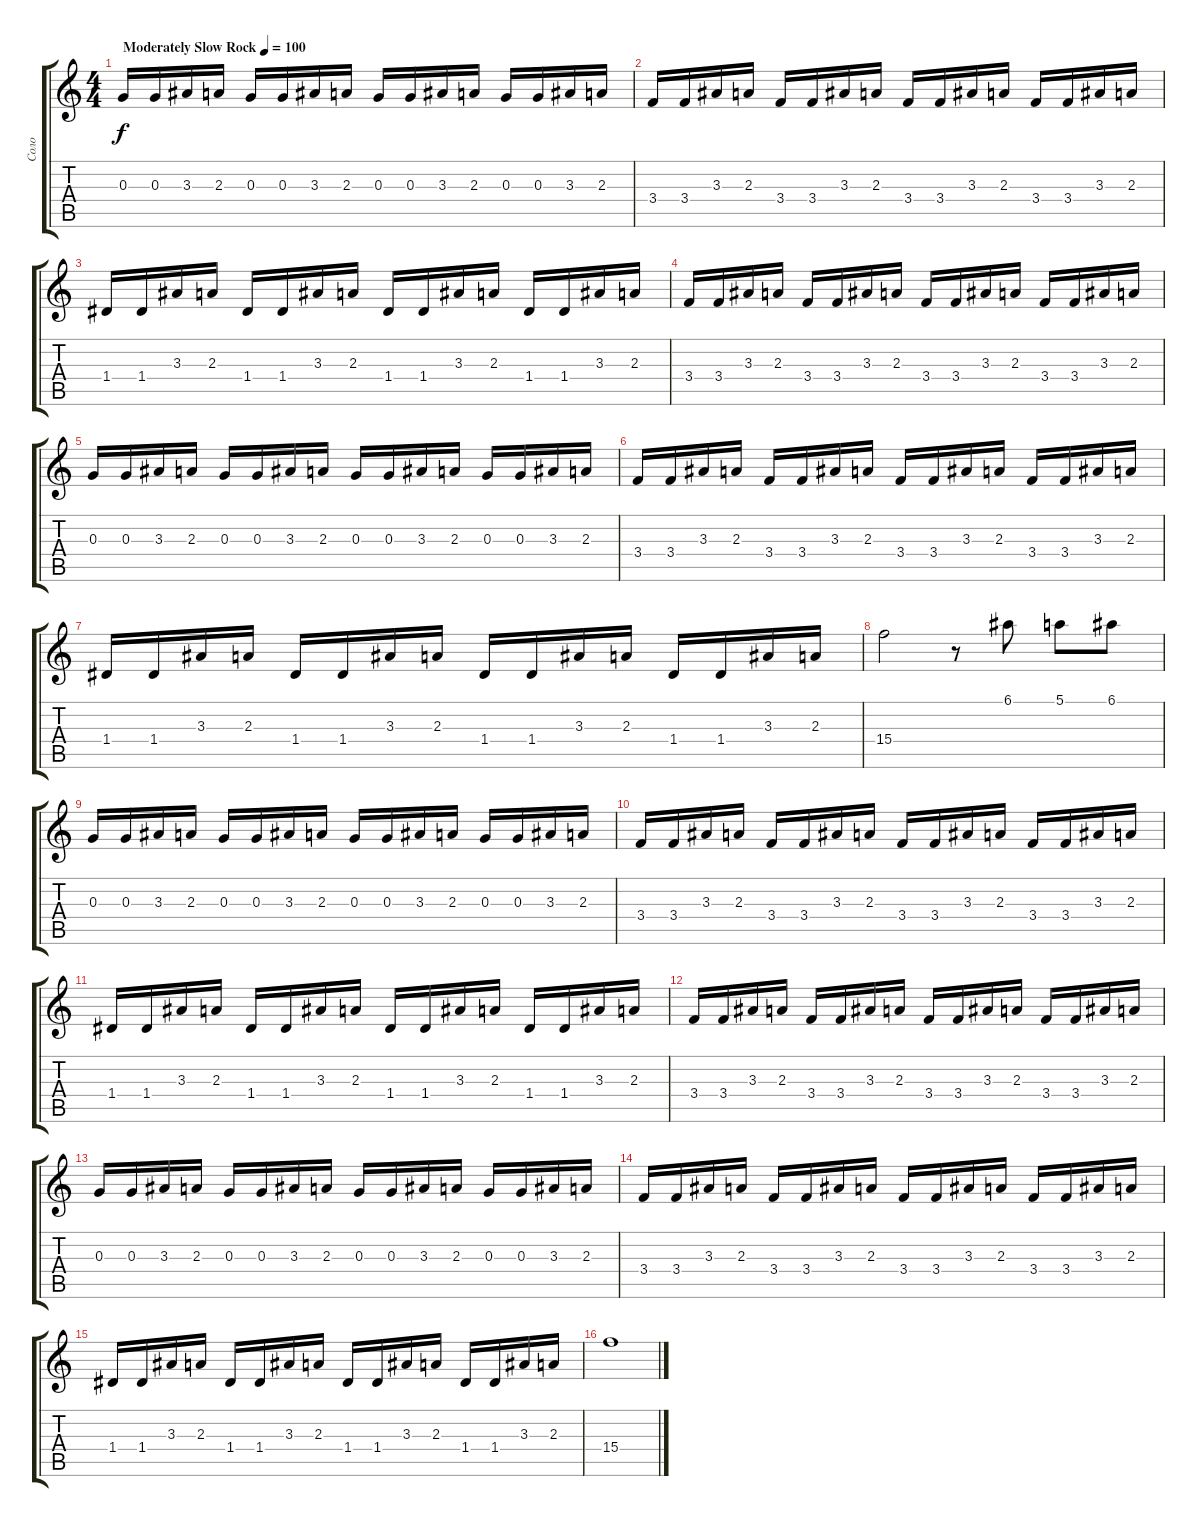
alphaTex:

\track ("Соло" "Соло") {instrument distortionguitar}
\staff {score tabs}
\tuning (E4 B3 G3 D3 A2 E2) {hide}
\ts (4 4)
\tempo (100 "Moderately Slow Rock")
\clef g2
\ks c
0.3.16{dy f instrument distortionguitar} 0.3.16 3.3.16 2.3.16 0.3.16 0.3.16 3.3.16 2.3.16 0.3.16 0.3.16 3.3.16 2.3.16 0.3.16 0.3.16 3.3.16 2.3.16 |
3.4.16 3.4.16 3.3.16 2.3.16 3.4.16 3.4.16 3.3.16 2.3.16 3.4.16 3.4.16 3.3.16 2.3.16 3.4.16 3.4.16 3.3.16 2.3.16 |
1.4.16 1.4.16 3.3.16 2.3.16 1.4.16 1.4.16 3.3.16 2.3.16 1.4.16 1.4.16 3.3.16 2.3.16 1.4.16 1.4.16 3.3.16 2.3.16 |
3.4.16 3.4.16 3.3.16 2.3.16 3.4.16 3.4.16 3.3.16 2.3.16 3.4.16 3.4.16 3.3.16 2.3.16 3.4.16 3.4.16 3.3.16 2.3.16 |
0.3.16 0.3.16 3.3.16 2.3.16 0.3.16 0.3.16 3.3.16 2.3.16 0.3.16 0.3.16 3.3.16 2.3.16 0.3.16 0.3.16 3.3.16 2.3.16 |
3.4.16 3.4.16 3.3.16 2.3.16 3.4.16 3.4.16 3.3.16 2.3.16 3.4.16 3.4.16 3.3.16 2.3.16 3.4.16 3.4.16 3.3.16 2.3.16 |
1.4.16 1.4.16 3.3.16 2.3.16 1.4.16 1.4.16 3.3.16 2.3.16 1.4.16 1.4.16 3.3.16 2.3.16 1.4.16 1.4.16 3.3.16 2.3.16 |
15.4.2 r.8 6.1.8 5.1.8 6.1.8 |
0.3.16 0.3.16 3.3.16 2.3.16 0.3.16 0.3.16 3.3.16 2.3.16 0.3.16 0.3.16 3.3.16 2.3.16 0.3.16 0.3.16 3.3.16 2.3.16 |
3.4.16 3.4.16 3.3.16 2.3.16 3.4.16 3.4.16 3.3.16 2.3.16 3.4.16 3.4.16 3.3.16 2.3.16 3.4.16 3.4.16 3.3.16 2.3.16 |
1.4.16 1.4.16 3.3.16 2.3.16 1.4.16 1.4.16 3.3.16 2.3.16 1.4.16 1.4.16 3.3.16 2.3.16 1.4.16 1.4.16 3.3.16 2.3.16 |
3.4.16 3.4.16 3.3.16 2.3.16 3.4.16 3.4.16 3.3.16 2.3.16 3.4.16 3.4.16 3.3.16 2.3.16 3.4.16 3.4.16 3.3.16 2.3.16 |
0.3.16 0.3.16 3.3.16 2.3.16 0.3.16 0.3.16 3.3.16 2.3.16 0.3.16 0.3.16 3.3.16 2.3.16 0.3.16 0.3.16 3.3.16 2.3.16 |
3.4.16 3.4.16 3.3.16 2.3.16 3.4.16 3.4.16 3.3.16 2.3.16 3.4.16 3.4.16 3.3.16 2.3.16 3.4.16 3.4.16 3.3.16 2.3.16 |
1.4.16 1.4.16 3.3.16 2.3.16 1.4.16 1.4.16 3.3.16 2.3.16 1.4.16 1.4.16 3.3.16 2.3.16 1.4.16 1.4.16 3.3.16 2.3.16 |
15.4.1
